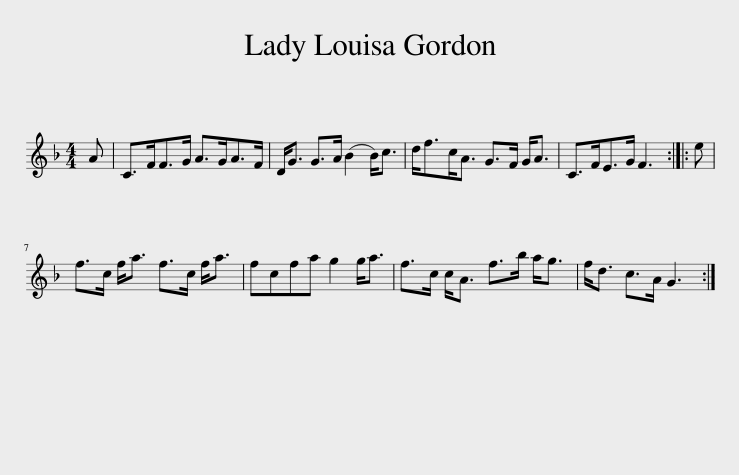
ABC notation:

X:1
L:1/8
M:4/4
I:linebreak $
K:F
V:1 treble
V:1
 A | C>FF>G A>GA>F | D<G G>A (B2 B<)c | d<fc<A G>F G<A | C>FE>G F3 :: %5
 e |$ f>c f<a f>c f<a | fcfa g2 g<a | f>c c<A f>b a<g | f<d c>A G3 :| %10
